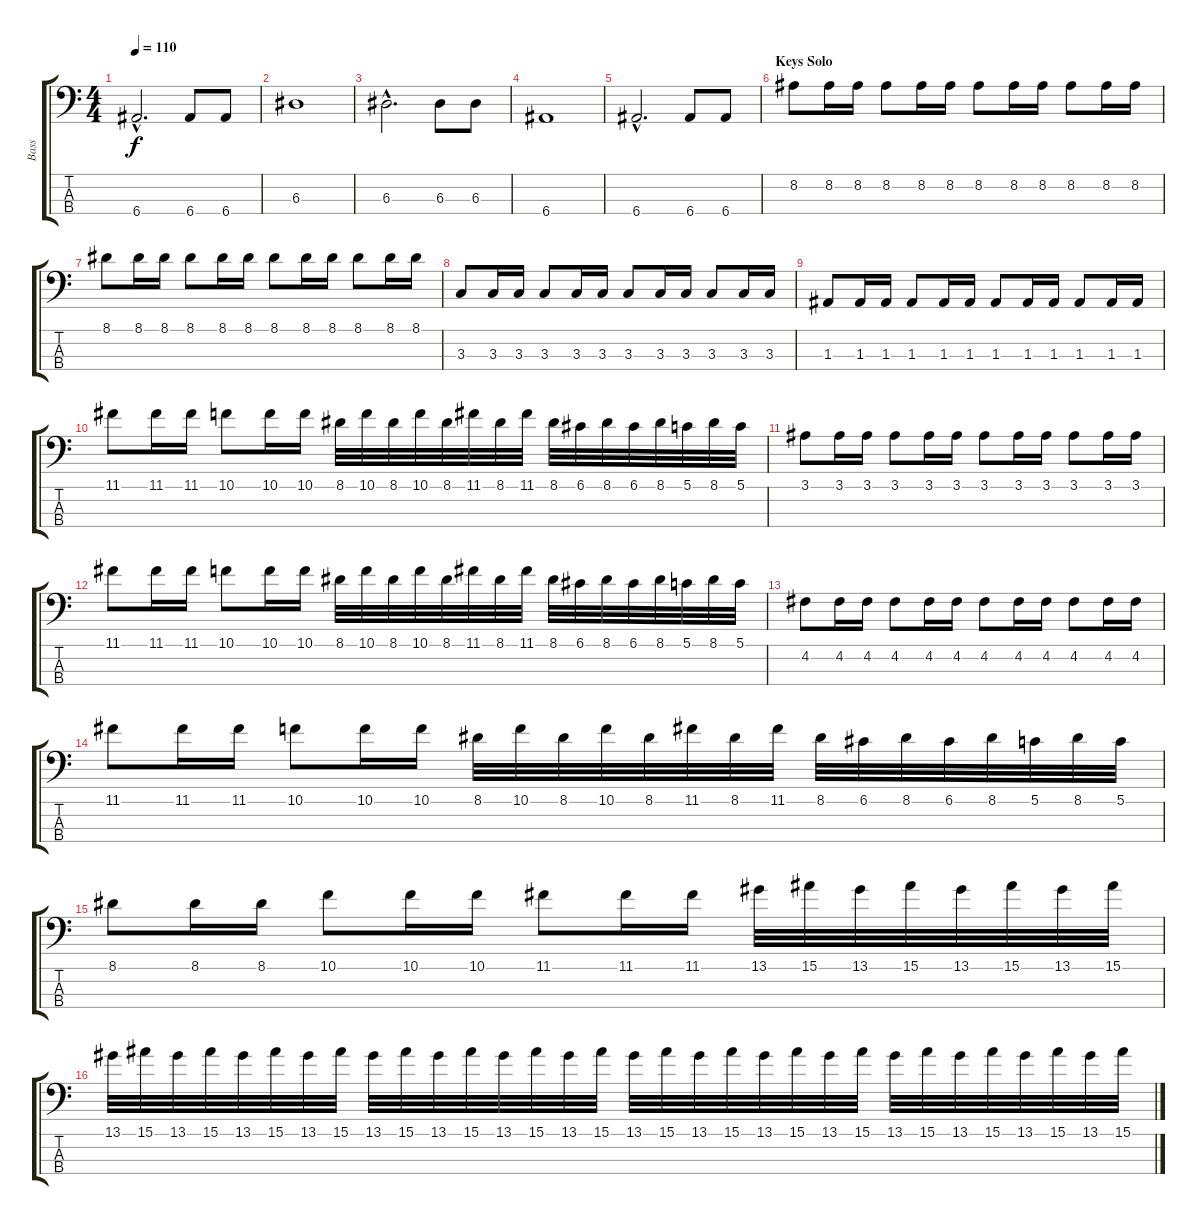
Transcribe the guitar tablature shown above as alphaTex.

\track ("Bass" "Bass") {instrument electricbasspick}
\staff {score tabs}
\tuning (G2 D2 A1 E1) {hide}
\ts (4 4)
\tempo 110
\clef f4
\ks c
6.4{hac}.2{d dy f} 6.4.8 6.4.8 |
6.3.1{volume 14 instrument electricbasspick} |
6.3{hac}.2{d} 6.3.8 6.3.8 |
6.4.1 |
6.4{hac}.2{d} 6.4.8 6.4.8 |
\section ("" "Keys Solo")
8.2.8 8.2.16 8.2.16 8.2.8 8.2.16 8.2.16 8.2.8 8.2.16 8.2.16 8.2.8 8.2.16 8.2.16 |
8.1.8 8.1.16 8.1.16 8.1.8 8.1.16 8.1.16 8.1.8 8.1.16 8.1.16 8.1.8 8.1.16 8.1.16 |
3.3.8 3.3.16 3.3.16 3.3.8 3.3.16 3.3.16 3.3.8 3.3.16 3.3.16 3.3.8 3.3.16 3.3.16 |
1.3.8 1.3.16 1.3.16 1.3.8 1.3.16 1.3.16 1.3.8 1.3.16 1.3.16 1.3.8 1.3.16 1.3.16 |
11.1.8 11.1.16 11.1.16 10.1.8 10.1.16 10.1.16 8.1.32 10.1.32 8.1.32 10.1.32 8.1.32 11.1.32 8.1.32 11.1.32 8.1.32 6.1.32 8.1.32 6.1.32 8.1.32 5.1.32 8.1.32 5.1.32 |
3.1.8 3.1.16 3.1.16 3.1.8 3.1.16 3.1.16 3.1.8 3.1.16 3.1.16 3.1.8 3.1.16 3.1.16 |
11.1.8 11.1.16 11.1.16 10.1.8 10.1.16 10.1.16 8.1.32 10.1.32 8.1.32 10.1.32 8.1.32 11.1.32 8.1.32 11.1.32 8.1.32 6.1.32 8.1.32 6.1.32 8.1.32 5.1.32 8.1.32 5.1.32 |
4.2.8 4.2.16 4.2.16 4.2.8 4.2.16 4.2.16 4.2.8 4.2.16 4.2.16 4.2.8 4.2.16 4.2.16 |
11.1.8 11.1.16 11.1.16 10.1.8 10.1.16 10.1.16 8.1.32 10.1.32 8.1.32 10.1.32 8.1.32 11.1.32 8.1.32 11.1.32 8.1.32 6.1.32 8.1.32 6.1.32 8.1.32 5.1.32 8.1.32 5.1.32 |
8.1.8 8.1.16 8.1.16 10.1.8 10.1.16 10.1.16 11.1.8 11.1.16 11.1.16 13.1.32 15.1.32 13.1.32 15.1.32 13.1.32 15.1.32 13.1.32 15.1.32 |
13.1.32 15.1.32 13.1.32 15.1.32 13.1.32 15.1.32 13.1.32 15.1.32 13.1.32 15.1.32 13.1.32 15.1.32 13.1.32 15.1.32 13.1.32 15.1.32 13.1.32 15.1.32 13.1.32 15.1.32 13.1.32 15.1.32 13.1.32 15.1.32 13.1.32 15.1.32 13.1.32 15.1.32 13.1.32 15.1.32 13.1.32 15.1.32
